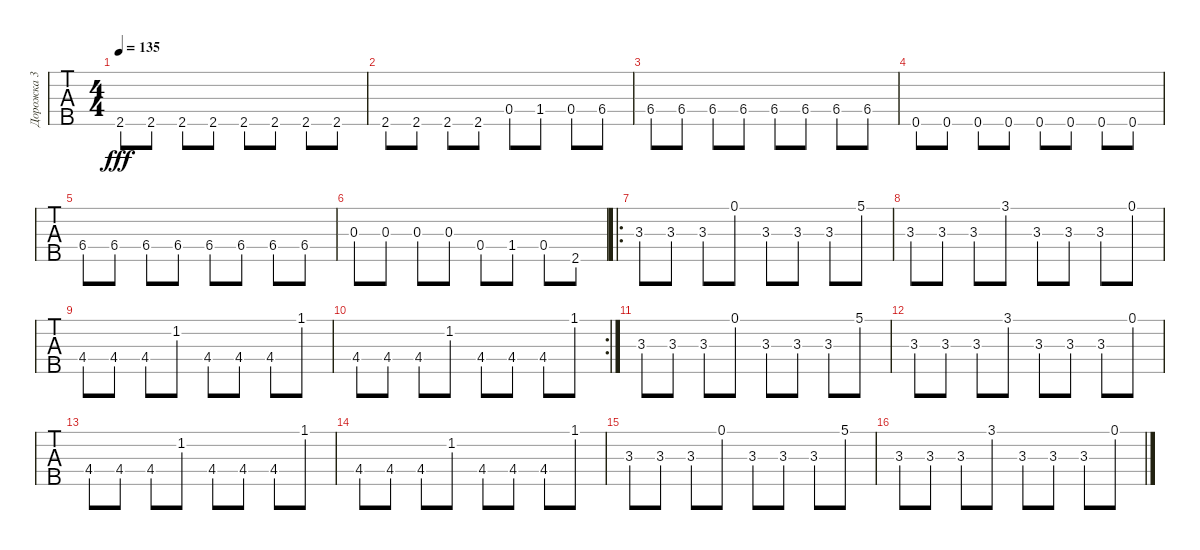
\track ("Дорожка 3" "Дорожка 3") {instrument slapbass2}
\staff {tabs}
\tuning (G2 D2 A1 E1 C1) {hide}
\ts (4 4)
\tempo 135
\clef f4
\ks c
2.5{hac}.8{dy fff} 2.5{hac}.8 2.5{hac}.8 2.5{hac}.8 2.5{hac}.8 2.5{hac}.8 2.5{hac}.8 2.5{hac}.8 |
2.5{hac}.8 2.5{hac}.8 2.5{hac}.8 2.5{hac}.8 0.4{hac}.8 1.4{hac}.8 0.4{hac}.8 6.4{hac}.8 |
6.4{hac}.8 6.4{hac}.8 6.4{hac}.8 6.4{hac}.8 6.4{hac}.8 6.4{hac}.8 6.4{hac}.8 6.4{hac}.8 |
0.5{hac}.8 0.5{hac}.8 0.5{hac}.8 0.5{hac}.8 0.5{hac}.8 0.5{hac}.8 0.5{hac}.8 0.5{hac}.8 |
6.4{hac}.8 6.4{hac}.8 6.4{hac}.8 6.4{hac}.8 6.4{hac}.8 6.4{hac}.8 6.4{hac}.8 6.4{hac}.8 |
0.3{hac}.8 0.3{hac}.8 0.3{hac}.8 0.3{hac}.8 0.4{hac}.8 1.4{hac}.8 0.4{hac}.8 2.5{hac}.8 |
\ro
3.3{hac}.8 3.3{hac}.8 3.3{hac}.8 0.1{hac}.8 3.3{hac}.8 3.3{hac}.8 3.3{hac}.8 5.1{hac}.8 |
3.3{hac}.8 3.3{hac}.8 3.3{hac}.8 3.1{hac}.8 3.3{hac}.8 3.3{hac}.8 3.3{hac}.8 0.1{hac}.8 |
4.4{hac}.8 4.4{hac}.8 4.4{hac}.8 1.2{hac}.8 4.4{hac}.8 4.4{hac}.8 4.4{hac}.8 1.1{hac}.8 |
\rc 2
4.4{hac}.8 4.4{hac}.8 4.4{hac}.8 1.2{hac}.8 4.4{hac}.8 4.4{hac}.8 4.4{hac}.8 1.1{hac}.8 |
3.3{hac}.8 3.3{hac}.8 3.3{hac}.8 0.1{hac}.8 3.3{hac}.8 3.3{hac}.8 3.3{hac}.8 5.1{hac}.8 |
3.3{hac}.8 3.3{hac}.8 3.3{hac}.8 3.1{hac}.8 3.3{hac}.8 3.3{hac}.8 3.3{hac}.8 0.1{hac}.8 |
4.4{hac}.8 4.4{hac}.8 4.4{hac}.8 1.2{hac}.8 4.4{hac}.8 4.4{hac}.8 4.4{hac}.8 1.1{hac}.8 |
4.4{hac}.8 4.4{hac}.8 4.4{hac}.8 1.2{hac}.8 4.4{hac}.8 4.4{hac}.8 4.4{hac}.8 1.1{hac}.8 |
3.3{hac}.8 3.3{hac}.8 3.3{hac}.8 0.1{hac}.8 3.3{hac}.8 3.3{hac}.8 3.3{hac}.8 5.1{hac}.8 |
3.3{hac}.8 3.3{hac}.8 3.3{hac}.8 3.1{hac}.8 3.3{hac}.8 3.3{hac}.8 3.3{hac}.8 0.1{hac}.8
